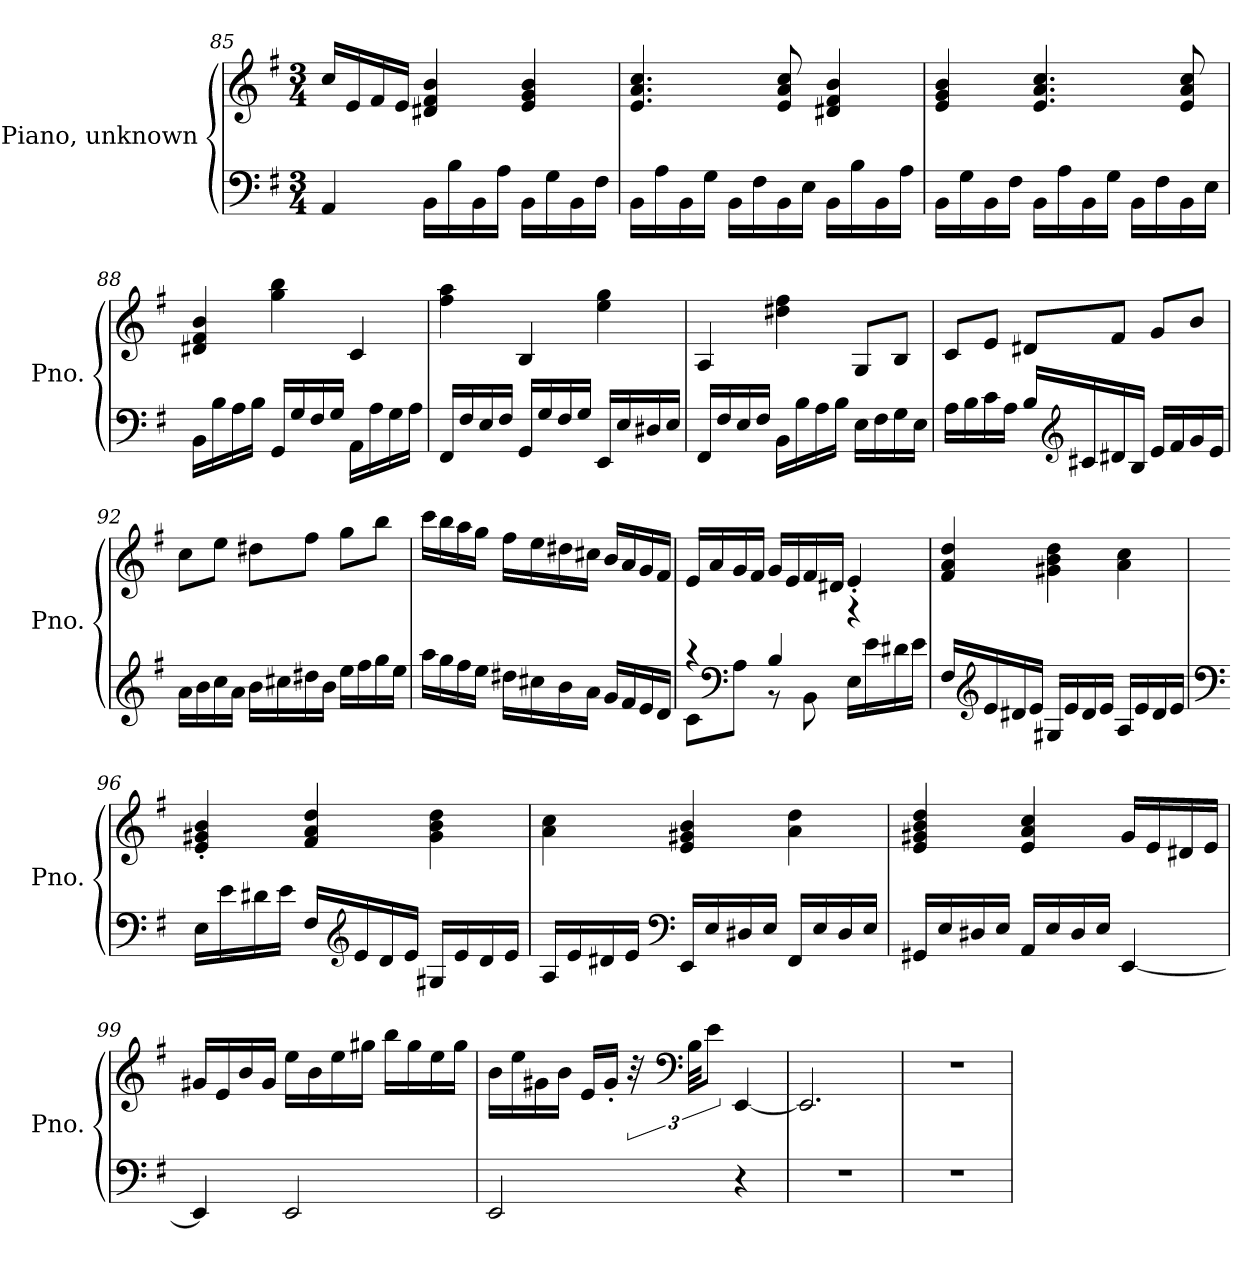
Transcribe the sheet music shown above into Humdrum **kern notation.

**kern	**kern
*part1	*part1
*staff2	*staff1
*I"Piano, unknown	*
*I'Pno.	*
*clefF4	*clefG2
*k[f#]	*k[f#]
*M3/4	*M3/4
=85	=85
4AA/	16cc/LL
.	16e/
.	16f#/
.	16e/JJ
16BB\LL	4d#X/ 4f#/ 4b/
16B\	.
16BB\	.
16A\JJ	.
16BB\LL	4e/ 4g/ 4b/
16G\	.
16BB\	.
16F#\JJ	.
!!LO:LB:g=z
=86	=86
16BB\LL	4.e/ 4.a/ 4.cc/
16A\	.
16BB\	.
16G\JJ	.
16BB\LL	.
16F#\	.
16BB\	8e/ 8a/ 8cc/
16E\JJ	.
16BB\LL	4d#X/ 4f#/ 4b/
16B\	.
16BB\	.
16A\JJ	.
=87	=87
16BB\LL	4e/ 4g/ 4b/
16G\	.
16BB\	.
16F#\JJ	.
16BB\LL	4.e/ 4.a/ 4.cc/
16A\	.
16BB\	.
16G\JJ	.
16BB\LL	.
16F#\	.
16BB\	8e/ 8a/ 8cc/
16E\JJ	.
=88	=88
16BB\LL	4d#X/ 4f#/ 4b/
16B\	.
16A\	.
16B\JJ	.
16GG/LL	4gg\ 4bb\
16G/	.
16F#/	.
16G/JJ	.
16AA\LL	4c/
16A\	.
16G\	.
16A\JJ	.
!!LO:LB:g=z
=89	=89
16FF#/LL	4ff#\ 4aa\
16F#/	.
16E/	.
16F#/JJ	.
16GG/LL	4B/
16G/	.
16F#/	.
16G/JJ	.
16EE/LL	4ee\ 4gg\
16E/	.
16D#X/	.
16E/JJ	.
=90	=90
16FF#/LL	4A/
16F#/	.
16E/	.
16F#/JJ	.
16BB\LL	4dd#X\ 4ff#\
16B\	.
16A\	.
16B\JJ	.
16E\LL	8G/L
16F#\	.
16G\	8B/J
16E\JJ	.
=91	=91
16A\LL	8c/L
16B\	.
16c\	8e/J
16A\JJ	.
16B/LL	8d#X/L
*clefG2	*
16c#X/	.
16d#X/	8f#/J
16B/JJ	.
16e/LL	8g/L
16f#/	.
16g/	8b/J
16e/JJ	.
!!LO:LB:g=z
=92	=92
16a\LL	8cc\L
16b\	.
16cc\	8ee\J
16a\JJ	.
16b\LL	8dd#X\L
16cc#X\	.
16dd#X\	8ff#\J
16b\JJ	.
16ee\LL	8gg\L
16ff#\	.
16gg\	8bb\J
16ee\JJ	.
=93	=93
16aa\LL	16ccc\LL
16gg\	16bb\
16ff#\	16aa\
16ee\JJ	16gg\JJ
16dd#X\LL	16ff#\LL
16cc#X\	16ee\
16b\	16dd#X\
16a\JJ	16cc#X\JJ
16g/LL	16b/LL
16f#/	16a/
16e/	16g/
16d/JJ	16f#/JJ
=94	=94
*^	*
4r	8c\L	16e/LL
.	.	16a/
*clefF4	*	*
.	8A\J	16g/
.	.	16f#/JJ
4B/	8r	16g/LL
.	.	16e/
.	8BB\	16f#/
.	.	16d#X/JJ
4r	16E\LL	4e'/
.	16e\	.
.	16d#X\	.
.	16e\JJ	.
*v	*v	*
!!LO:LB:g=z
=95	=95
16F#/LL	4f#/ 4a/ 4dd/
*clefG2	*
16e/	.
16d#X/	.
16e/JJ	.
16G#X/LL	4g#X\ 4b\ 4dd\
16e/	.
16d#/	.
16e/JJ	.
16A/LL	4a\ 4cc\
16e/	.
16d#/	.
16e/JJ	.
=96	=96
*clefF4	*
16E\LL	4e/' 4g#X/' 4b/'
16e\	.
16d#X\	.
16e\JJ	.
16F#/LL	4f#/ 4a/ 4dd/
*clefG2	*
16e/	.
16d#/	.
16e/JJ	.
16G#X/LL	4g#\ 4b\ 4dd\
16e/	.
16d#/	.
16e/JJ	.
!!LO:PB:g=z
=97	=97
16A/LL	4a\ 4cc\
16e/	.
16d#X/	.
16e/JJ	.
*clefF4	*
16EE/LL	4e/ 4g#X/ 4b/
16E/	.
16D#X/	.
16E/JJ	.
16FF#/LL	4a\ 4dd\
16E/	.
16D#/	.
16E/JJ	.
=98	=98
16GG#X/LL	4e/ 4g#X/ 4b/ 4dd/
16E/	.
16D#X/	.
16E/JJ	.
16AA/LL	4e/ 4a/ 4cc/
16E/	.
16D#/	.
16E/JJ	.
[4EE/	16g#/LL
.	16e/
.	16d#X/
.	16e/JJ
=99	=99
4EE/]	16g#X/LL
.	16e/
.	16b/
.	16g#/JJ
2EE/	16ee\LL
.	16b\
.	16ee\
.	16gg#X\JJ
.	16bb\LL
.	16gg#\
.	16ee\
.	16gg#\JJ
!!LO:LB:g=z
=100	=100
2EE/	16b\LL
.	16ee\
.	16g#X\
.	16b\JJ
.	16e/LL
.	16g#'/JJ
.	48r
*	*clefF4
.	48B\KKL
.	12e\J
4r	[4EE/
=101	=101
2.r	2.EE/]
=102	=102
2.r	2.r
=	=
*-	*-
